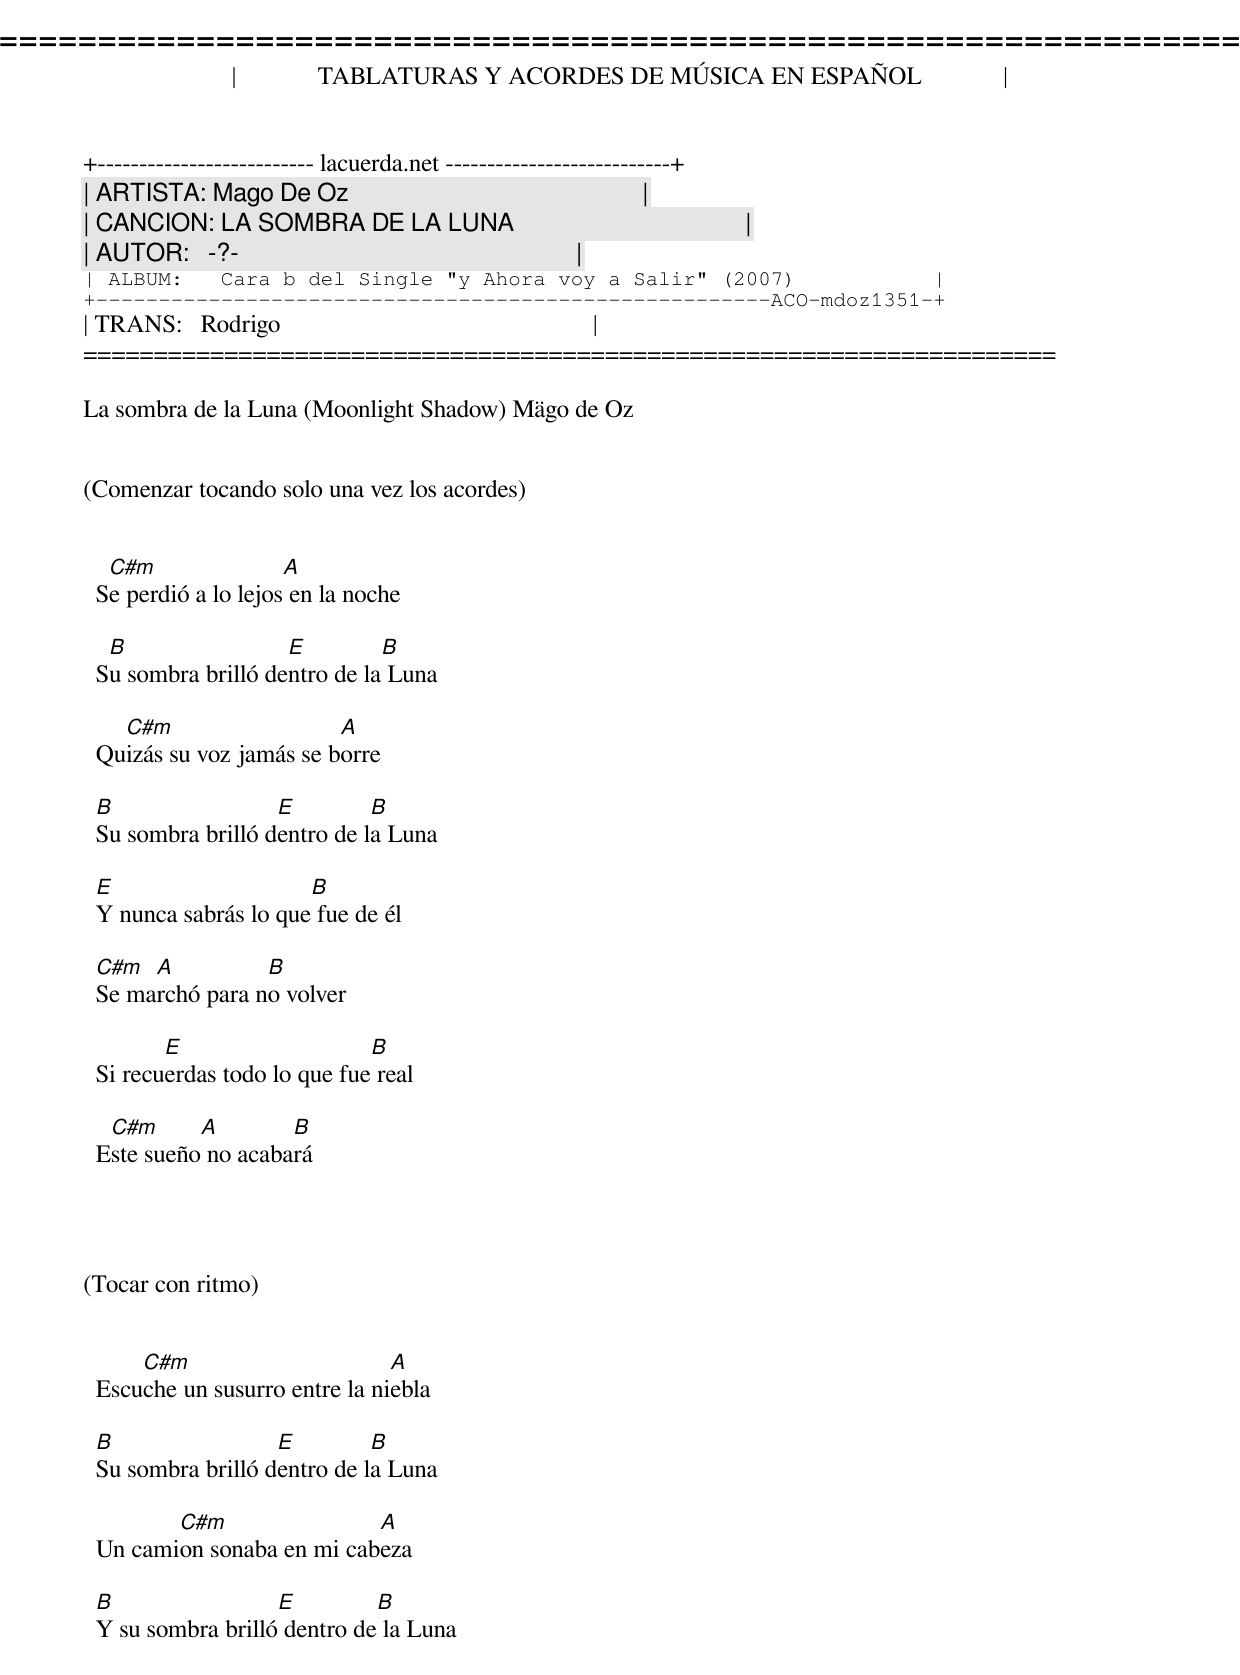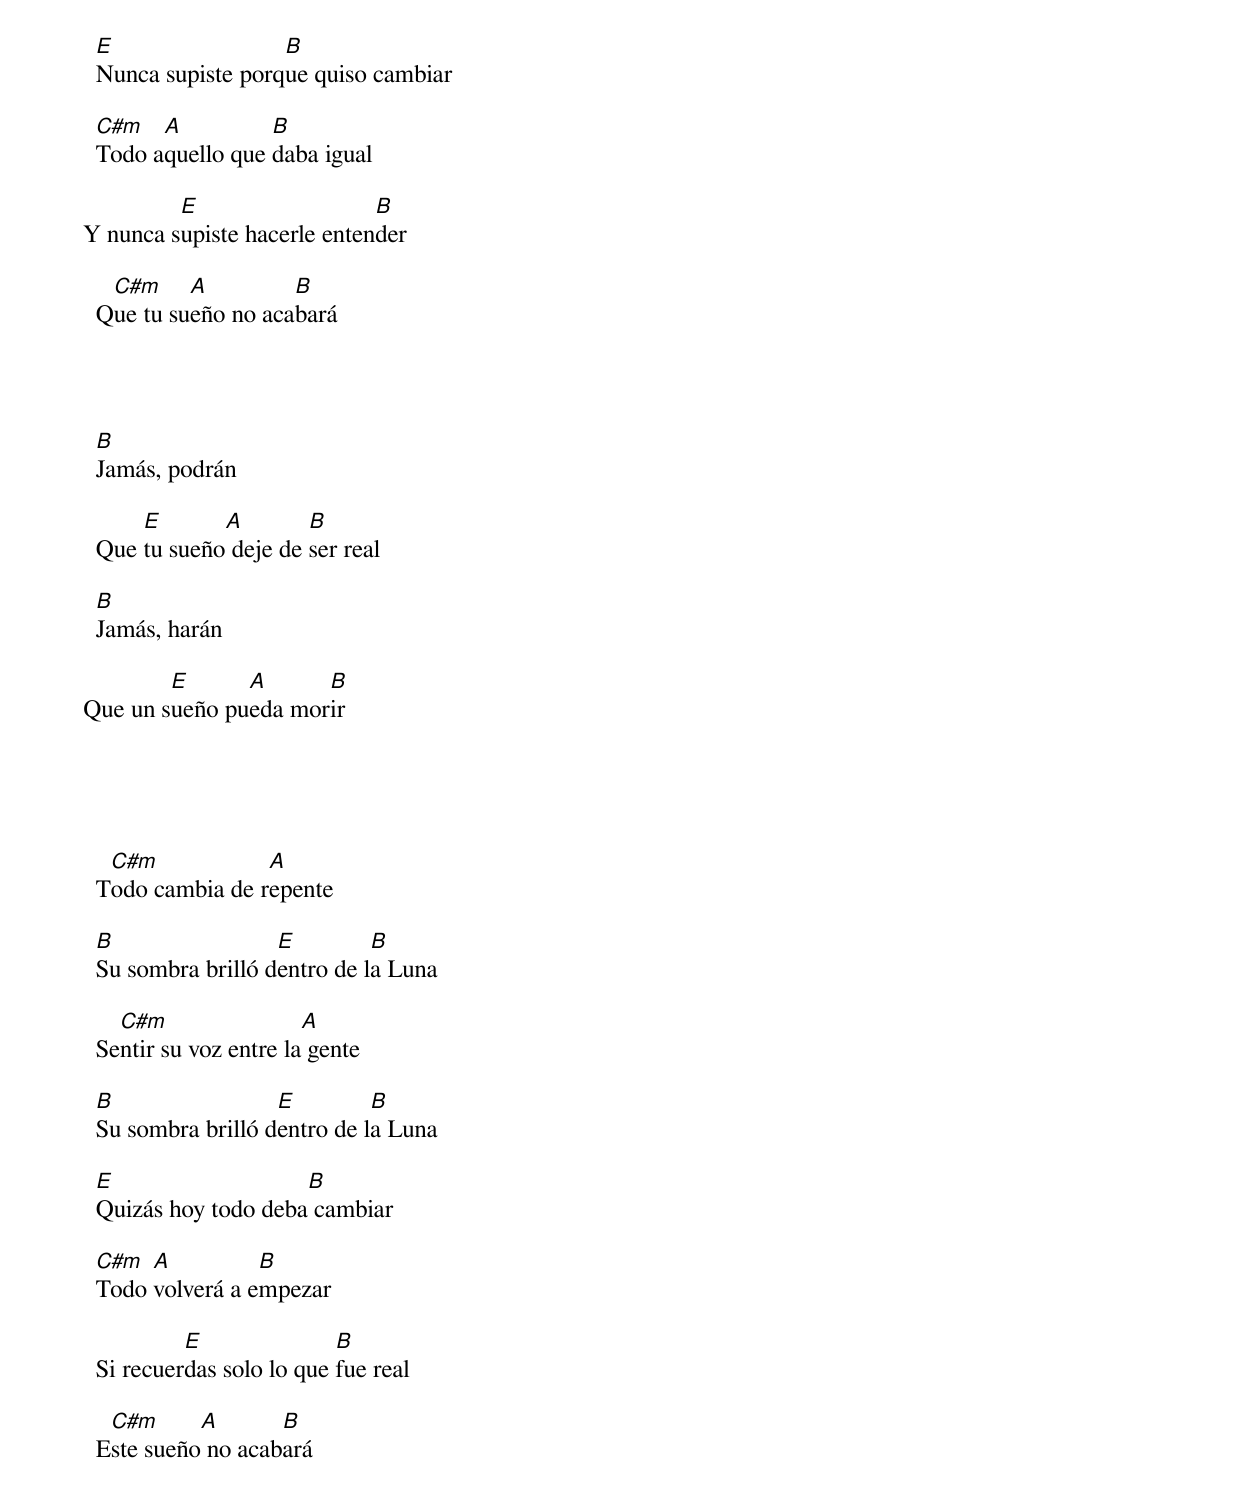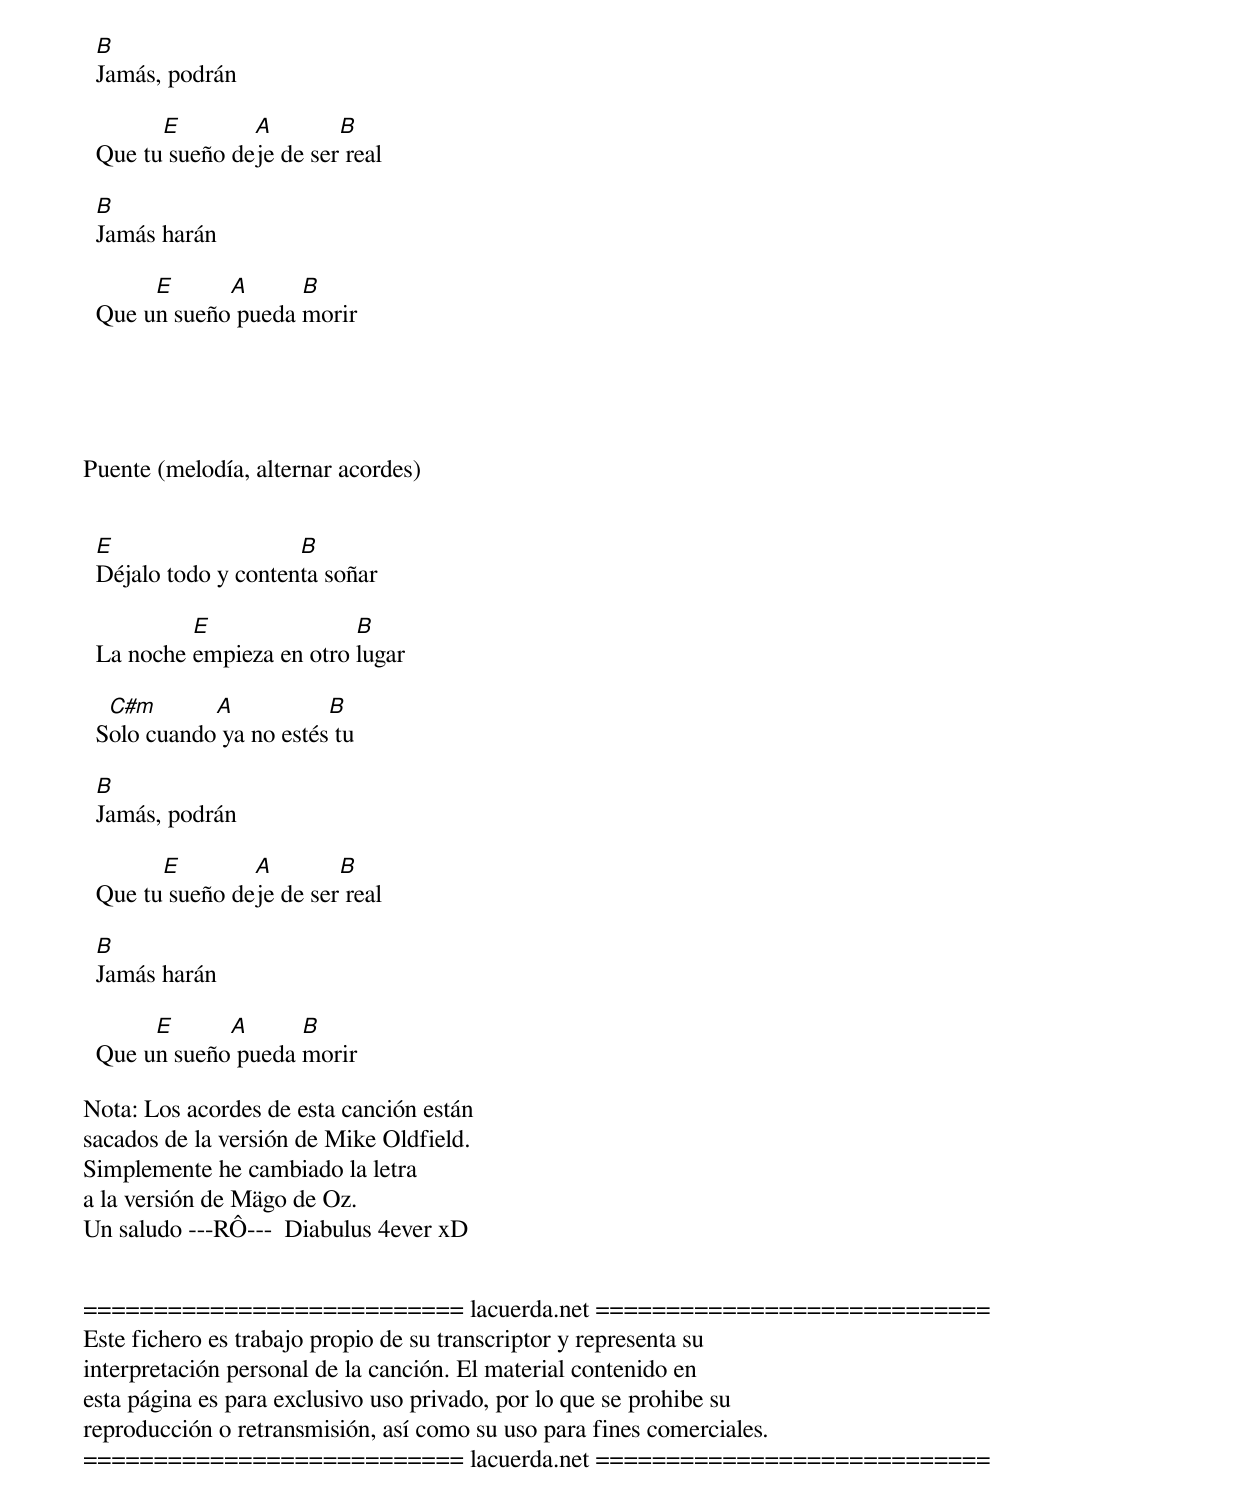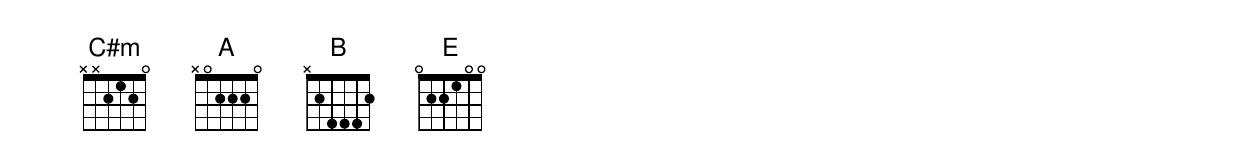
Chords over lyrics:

=====================================================================
|             TABLATURAS Y ACORDES DE MÚSICA EN ESPAÑOL             |
+-------------------------- lacuerda.net ---------------------------+
| ARTISTA: Mago De Oz                                               |
| CANCION: LA SOMBRA DE LA LUNA                                     |
| AUTOR:   -?-                                                      |
| ALBUM:   Cara b del Single "y Ahora voy a Salir" (2007)           |
+------------------------------------------------------ACO-mdoz1351-+
| TRANS:   Rodrigo                                                  |
=====================================================================

La sombra de la Luna (Moonlight Shadow) Mägo de Oz


(Comenzar tocando solo una vez los acordes)


   C#m                A
  Se perdió a lo lejos en la noche

   B                 E         B
  Su sombra brilló dentro de la Luna

    C#m                   A
  Quizás su voz jamás se borre

  B                 E         B
  Su sombra brilló dentro de la Luna

  E                    B
  Y nunca sabrás lo que fue de él

  C#m  A          B
  Se marchó para no volver

         E                    B
  Si recuerdas todo lo que fue real

   C#m      A        B
  Este sueño no acabará




(Tocar con ritmo)


      C#m                       A
  Escuche un susurro entre la niebla

  B                 E         B
  Su sombra brilló dentro de la Luna

         C#m                A
  Un camion sonaba en mi cabeza

  B                 E         B
  Y su sombra brilló dentro de la Luna

  E                 B
  Nunca supiste porque quiso cambiar

  C#m   A          B
  Todo aquello que daba igual

         E                   B
Y nunca supiste hacerle entender

   C#m     A         B
  Que tu sueño no acabará




  B
  Jamás, podrán

      E       A        B
  Que tu sueño deje de ser real

  B
  Jamás, harán

        E      A      B
Que un sueño pueda morir





   C#m            A
  Todo cambia de repente

  B                 E         B
  Su sombra brilló dentro de la Luna

    C#m                 A
  Sentir su voz entre la gente

  B                 E         B
  Su sombra brilló dentro de la Luna

  E                   B
  Quizás hoy todo deba cambiar

  C#m  A          B
  Todo volverá a empezar

           E               B
  Si recuerdas solo lo que fue real

   C#m      A       B
  Este sueño no acabará




  B
  Jamás, podrán

        E        A        B
  Que tu sueño deje de ser real

  B
  Jamás harán

       E      A      B
  Que un sueño pueda morir





Puente (melodía, alternar acordes)


  E                   B
  Déjalo todo y contenta soñar

           E               B
  La noche empieza en otro lugar

   C#m       A           B
  Solo cuando ya no estés tu

  B
  Jamás, podrán

        E        A        B
  Que tu sueño deje de ser real

  B
  Jamás harán

       E      A      B
  Que un sueño pueda morir

Nota: Los acordes de esta canción están
sacados de la versión de Mike Oldfield.
Simplemente he cambiado la letra
a la versión de Mägo de Oz.
Un saludo ---RÔ---  Diabulus 4ever xD


=========================== lacuerda.net ============================
Este fichero es trabajo propio de su transcriptor y representa su
interpretación personal de la canción. El material contenido en
esta página es para exclusivo uso privado, por lo que se prohibe su
reproducción o retransmisión, así como su uso para fines comerciales.
=========================== lacuerda.net ============================
